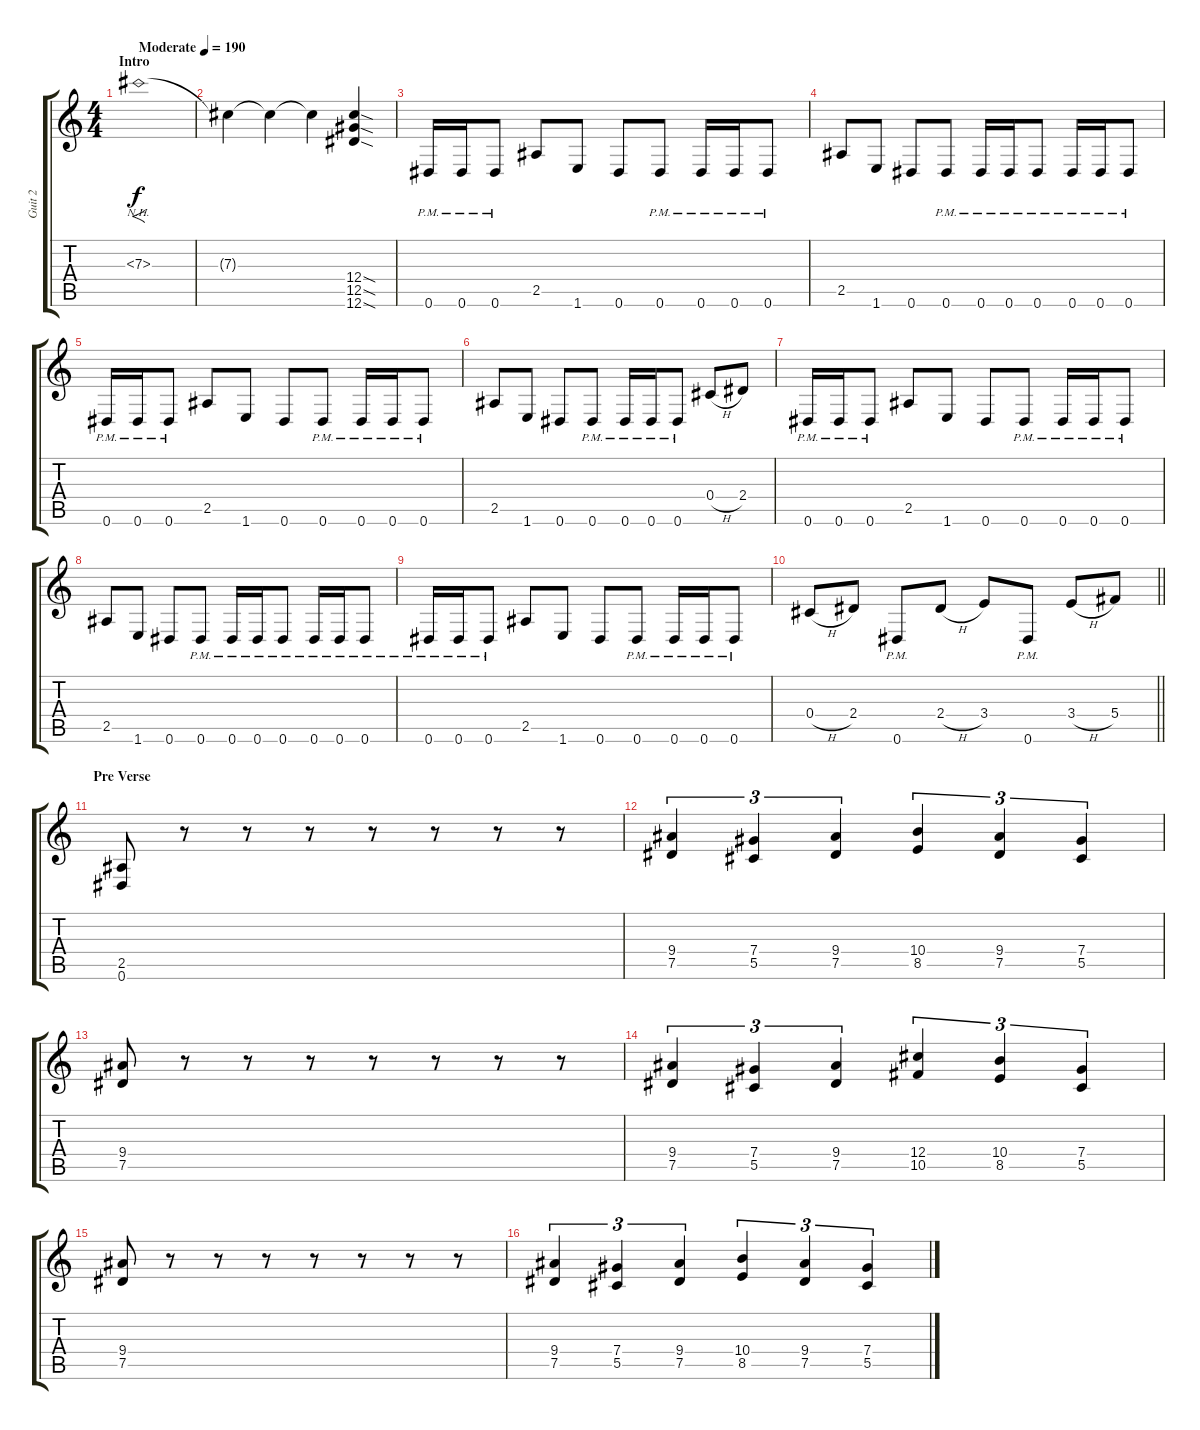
\track ("Guit 2" "Guit 2") {instrument distortionguitar}
\staff {score tabs}
\tuning (Eb4 Bb3 Gb3 Db3 Ab2 Eb2) {hide}
\ts (4 4)
\section ("" "Intro")
\tempo (190 "Moderate")
\clef g2
\ks c
7.3{nh}.1{f dy f instrument distortionguitar} |
7.3{t}.4 7.3{t}.4 7.3{t}.4 (12.4{sod} 12.5{sod} 12.6{sod}).4 |
0.6{pm}.16 0.6{pm}.16 0.6{pm}.8 2.5.8 1.6.8 0.6.8 0.6{pm}.8 0.6{pm}.16 0.6{pm}.16 0.6{pm}.8 |
2.5.8 1.6.8 0.6.8 0.6{pm}.8 0.6{pm}.16 0.6{pm}.16 0.6{pm}.8 0.6{pm}.16 0.6{pm}.16 0.6{pm}.8 |
0.6{pm}.16 0.6{pm}.16 0.6{pm}.8 2.5.8 1.6.8 0.6.8 0.6{pm}.8 0.6{pm}.16 0.6{pm}.16 0.6{pm}.8 |
2.5.8 1.6.8 0.6.8 0.6{pm}.8 0.6{pm}.16 0.6{pm}.16 0.6{pm}.8 0.4{h}.8 2.4.8 |
0.6{pm}.16 0.6{pm}.16 0.6{pm}.8 2.5.8 1.6.8 0.6.8 0.6{pm}.8 0.6{pm}.16 0.6{pm}.16 0.6{pm}.8 |
2.5.8 1.6.8 0.6.8 0.6{pm}.8 0.6{pm}.16 0.6{pm}.16 0.6{pm}.8 0.6{pm}.16 0.6{pm}.16 0.6{pm}.8 |
0.6{pm}.16 0.6{pm}.16 0.6{pm}.8 2.5.8 1.6.8 0.6.8 0.6{pm}.8 0.6{pm}.16 0.6{pm}.16 0.6{pm}.8 |
\barLineRight lightlight
0.4{h}.8 2.4.8 0.6{pm}.8 2.4{h}.8 3.4.8 0.6{pm}.8 3.4{h}.8 5.4.8 |
\section ("" "Pre Verse")
(2.5 0.6).8 r.8 r.8 r.8 r.8 r.8 r.8 r.8 |
(9.4 7.5).4{tu (3 2)} (7.4 5.5).4{tu (3 2)} (9.4 7.5).4{tu (3 2)} (10.4 8.5).4{tu (3 2)} (9.4 7.5).4{tu (3 2)} (7.4 5.5).4{tu (3 2)} |
(9.4 7.5).8 r.8 r.8 r.8 r.8 r.8 r.8 r.8 |
(9.4 7.5).4{tu (3 2)} (7.4 5.5).4{tu (3 2)} (9.4 7.5).4{tu (3 2)} (12.4 10.5).4{tu (3 2)} (10.4 8.5).4{tu (3 2)} (7.4 5.5).4{tu (3 2)} |
(9.4 7.5).8 r.8 r.8 r.8 r.8 r.8 r.8 r.8 |
(9.4 7.5).4{tu (3 2)} (7.4 5.5).4{tu (3 2)} (9.4 7.5).4{tu (3 2)} (10.4 8.5).4{tu (3 2)} (9.4 7.5).4{tu (3 2)} (7.4 5.5).4{tu (3 2)}
